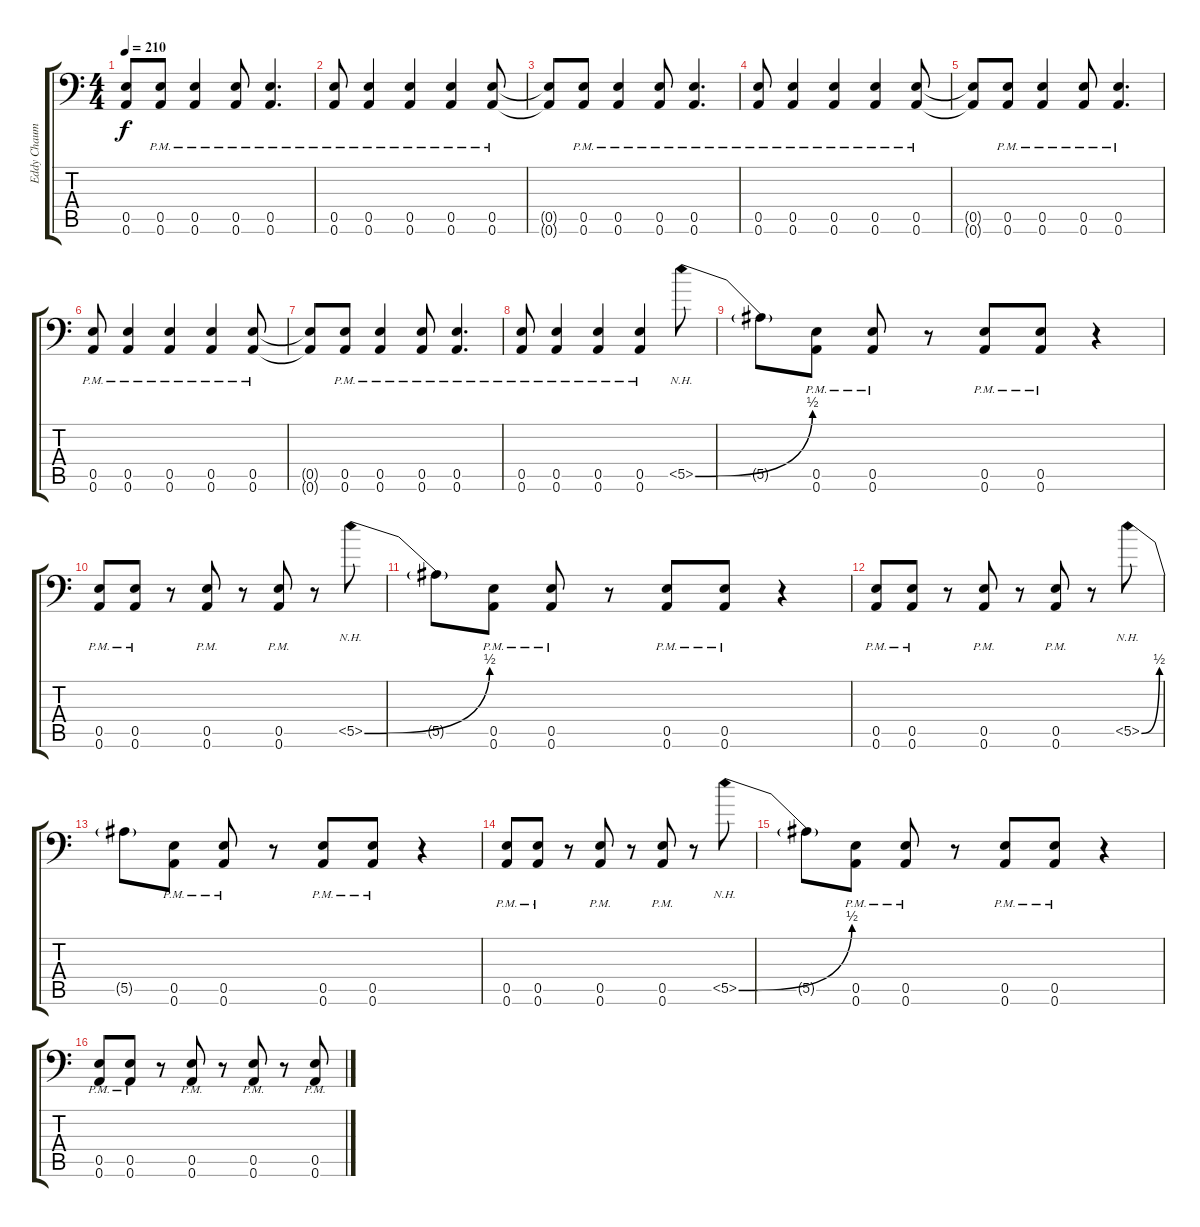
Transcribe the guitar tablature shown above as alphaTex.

\track ("Eddy Chaumulot (Rythm)" "Eddy Chaum") {instrument distortionguitar}
\staff {score tabs}
\tuning (B3 Gb3 D3 A2 E2 A1) {hide}
\ts (4 4)
\tempo 210
\clef f4
\ks c
(0.5{t} 0.6{t}).8{dy f} (0.5{pm} 0.6{pm}).8 (0.5{pm} 0.6{pm}).4 (0.5{pm} 0.6{pm}).8 (0.5{pm} 0.6{pm}).4{d} |
(0.5{pm} 0.6{pm}).8 (0.5{pm} 0.6{pm}).4 (0.5{pm} 0.6{pm}).4 (0.5{pm} 0.6{pm}).4 (0.5{pm} 0.6{pm}).8 |
(0.5{t} 0.6{t}).8 (0.5{pm} 0.6{pm}).8 (0.5{pm} 0.6{pm}).4 (0.5{pm} 0.6{pm}).8 (0.5{pm} 0.6{pm}).4{d} |
(0.5{pm} 0.6{pm}).8 (0.5{pm} 0.6{pm}).4 (0.5{pm} 0.6{pm}).4 (0.5{pm} 0.6{pm}).4 (0.5{pm} 0.6{pm}).8 |
(0.5{t} 0.6{t}).8 (0.5{pm} 0.6{pm}).8 (0.5{pm} 0.6{pm}).4 (0.5{pm} 0.6{pm}).8 (0.5{pm} 0.6{pm}).4{d} |
(0.5{pm} 0.6{pm}).8 (0.5{pm} 0.6{pm}).4 (0.5{pm} 0.6{pm}).4 (0.5{pm} 0.6{pm}).4 (0.5{pm} 0.6{pm}).8 |
(0.5{t} 0.6{t}).8 (0.5{pm} 0.6{pm}).8 (0.5{pm} 0.6{pm}).4 (0.5{pm} 0.6{pm}).8 (0.5{pm} 0.6{pm}).4{d} |
(0.5{pm} 0.6{pm}).8 (0.5{pm} 0.6{pm}).4 (0.5{pm} 0.6{pm}).4 (0.5{pm} 0.6{pm}).4 5.5{be (bend 0 0 60 2) nh}.8 |
5.5{t}.8 (0.5{pm} 0.6{pm}).8 (0.5{pm} 0.6{pm}).8 r.8 (0.5{pm} 0.6{pm}).8 (0.5{pm} 0.6{pm}).8 r.4 |
(0.5{pm} 0.6{pm}).8 (0.5{pm} 0.6{pm}).8 r.8 (0.5{pm} 0.6{pm}).8 r.8 (0.5{pm} 0.6{pm}).8 r.8 5.5{be (bend 0 0 60 2) nh}.8 |
5.5{t}.8 (0.5{pm} 0.6{pm}).8 (0.5{pm} 0.6{pm}).8 r.8 (0.5{pm} 0.6{pm}).8 (0.5{pm} 0.6{pm}).8 r.4 |
(0.5{pm} 0.6{pm}).8 (0.5{pm} 0.6{pm}).8 r.8 (0.5{pm} 0.6{pm}).8 r.8 (0.5{pm} 0.6{pm}).8 r.8 5.5{be (bend 0 0 60 2) nh}.8 |
5.5{t}.8 (0.5{pm} 0.6{pm}).8 (0.5{pm} 0.6{pm}).8 r.8 (0.5{pm} 0.6{pm}).8 (0.5{pm} 0.6{pm}).8 r.4 |
(0.5{pm} 0.6{pm}).8 (0.5{pm} 0.6{pm}).8 r.8 (0.5{pm} 0.6{pm}).8 r.8 (0.5{pm} 0.6{pm}).8 r.8 5.5{be (bend 0 0 60 2) nh}.8 |
5.5{t}.8 (0.5{pm} 0.6{pm}).8 (0.5{pm} 0.6{pm}).8 r.8 (0.5{pm} 0.6{pm}).8 (0.5{pm} 0.6{pm}).8 r.4 |
(0.5{pm} 0.6{pm}).8 (0.5{pm} 0.6{pm}).8 r.8 (0.5{pm} 0.6{pm}).8 r.8 (0.5{pm} 0.6{pm}).8 r.8 (0.5{pm} 0.6{pm}).8
